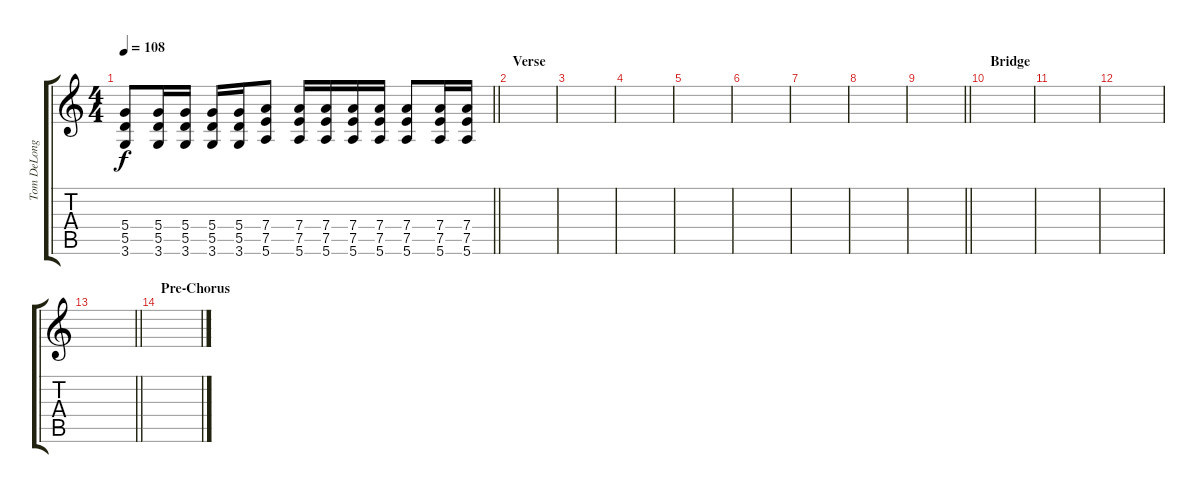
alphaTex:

\track ("Tom DeLonge (Standard 2)" "Tom DeLong") {instrument distortionguitar}
\staff {score tabs}
\tuning (E4 B3 G3 D3 A2 E2) {hide}
\ts (4 4)
\tempo 108
\clef g2
\barLineRight lightlight
\ks c
(5.4 5.5 3.6).8{dy f} (5.4 5.5 3.6).16 (5.4 5.5 3.6).16 (5.4 5.5 3.6).16 (5.4 5.5 3.6).16 (7.4 7.5 5.6).8 (7.4 7.5 5.6).16 (7.4 7.5 5.6).16 (7.4 7.5 5.6).16 (7.4 7.5 5.6).16 (7.4 7.5 5.6).8 (7.4 7.5 5.6).16 (7.4 7.5 5.6).16 |
\section ("" "Verse")
|
|
|
|
|
|
|
\barLineRight lightlight
|
\section ("" "Bridge")
|
|
|
\barLineRight lightlight
|
\section ("" "Pre-Chorus")
